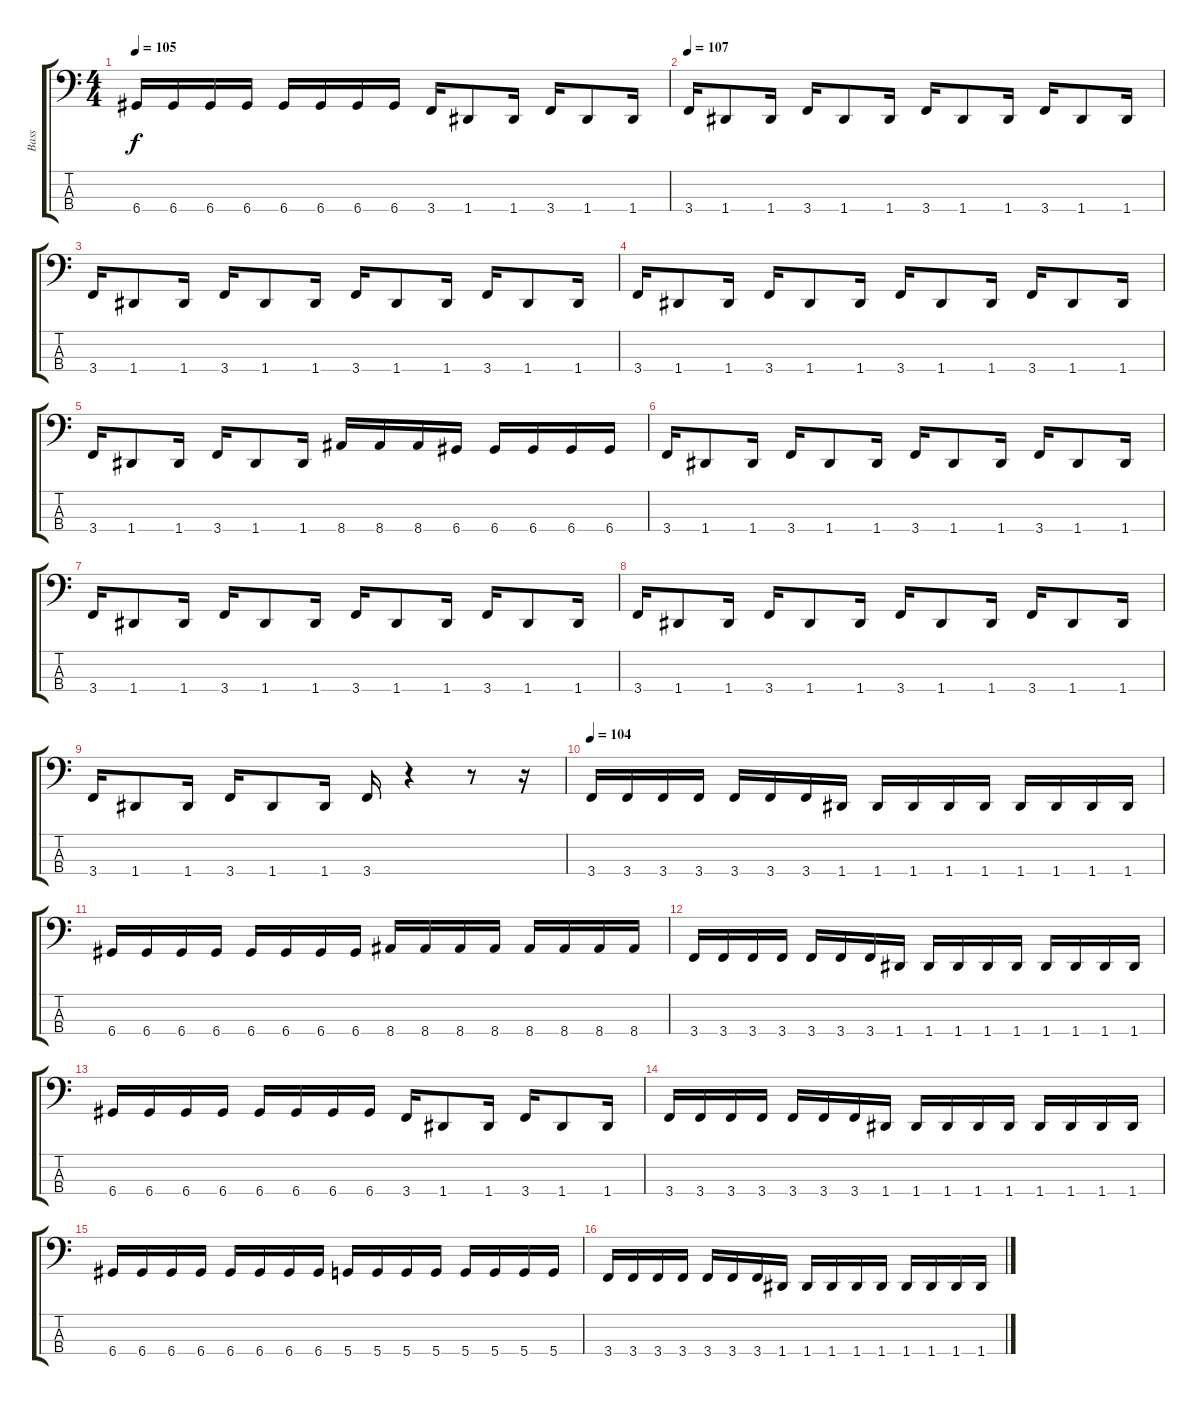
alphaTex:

\track ("Bass" "Bass") {instrument electricbasspick}
\staff {score tabs}
\tuning (G2 D2 A1 D1) {hide}
\ts (4 4)
\tempo 105
\clef f4
\ks c
6.4.16{dy f} 6.4.16 6.4.16 6.4.16 6.4.16 6.4.16 6.4.16 6.4.16 3.4.16 1.4.8 1.4.16 3.4.16 1.4.8 1.4.16 |
\tempo 107
3.4.16 1.4.8 1.4.16 3.4.16 1.4.8 1.4.16 3.4.16 1.4.8 1.4.16 3.4.16 1.4.8 1.4.16 |
3.4.16 1.4.8 1.4.16 3.4.16 1.4.8 1.4.16 3.4.16 1.4.8 1.4.16 3.4.16 1.4.8 1.4.16 |
3.4.16 1.4.8 1.4.16 3.4.16 1.4.8 1.4.16 3.4.16 1.4.8 1.4.16 3.4.16 1.4.8 1.4.16 |
3.4.16 1.4.8 1.4.16 3.4.16 1.4.8 1.4.16 8.4.16 8.4.16 8.4.16 6.4.16 6.4.16 6.4.16 6.4.16 6.4.16 |
3.4.16 1.4.8 1.4.16 3.4.16 1.4.8 1.4.16 3.4.16 1.4.8 1.4.16 3.4.16 1.4.8 1.4.16 |
3.4.16 1.4.8 1.4.16 3.4.16 1.4.8 1.4.16 3.4.16 1.4.8 1.4.16 3.4.16 1.4.8 1.4.16 |
3.4.16 1.4.8 1.4.16 3.4.16 1.4.8 1.4.16 3.4.16 1.4.8 1.4.16 3.4.16 1.4.8 1.4.16 |
3.4.16 1.4.8 1.4.16 3.4.16 1.4.8 1.4.16 3.4.16 r.4 r.8 r.16 |
\tempo 104
3.4.16 3.4.16 3.4.16 3.4.16 3.4.16 3.4.16 3.4.16 1.4.16 1.4.16 1.4.16 1.4.16 1.4.16 1.4.16 1.4.16 1.4.16 1.4.16 |
6.4.16 6.4.16 6.4.16 6.4.16 6.4.16 6.4.16 6.4.16 6.4.16 8.4.16 8.4.16 8.4.16 8.4.16 8.4.16 8.4.16 8.4.16 8.4.16 |
3.4.16 3.4.16 3.4.16 3.4.16 3.4.16 3.4.16 3.4.16 1.4.16 1.4.16 1.4.16 1.4.16 1.4.16 1.4.16 1.4.16 1.4.16 1.4.16 |
6.4.16 6.4.16 6.4.16 6.4.16 6.4.16 6.4.16 6.4.16 6.4.16 3.4.16 1.4.8 1.4.16 3.4.16 1.4.8 1.4.16 |
3.4.16 3.4.16 3.4.16 3.4.16 3.4.16 3.4.16 3.4.16 1.4.16 1.4.16 1.4.16 1.4.16 1.4.16 1.4.16 1.4.16 1.4.16 1.4.16 |
6.4.16 6.4.16 6.4.16 6.4.16 6.4.16 6.4.16 6.4.16 6.4.16 5.4.16 5.4.16 5.4.16 5.4.16 5.4.16 5.4.16 5.4.16 5.4.16 |
3.4.16 3.4.16 3.4.16 3.4.16 3.4.16 3.4.16 3.4.16 1.4.16 1.4.16 1.4.16 1.4.16 1.4.16 1.4.16 1.4.16 1.4.16 1.4.16
